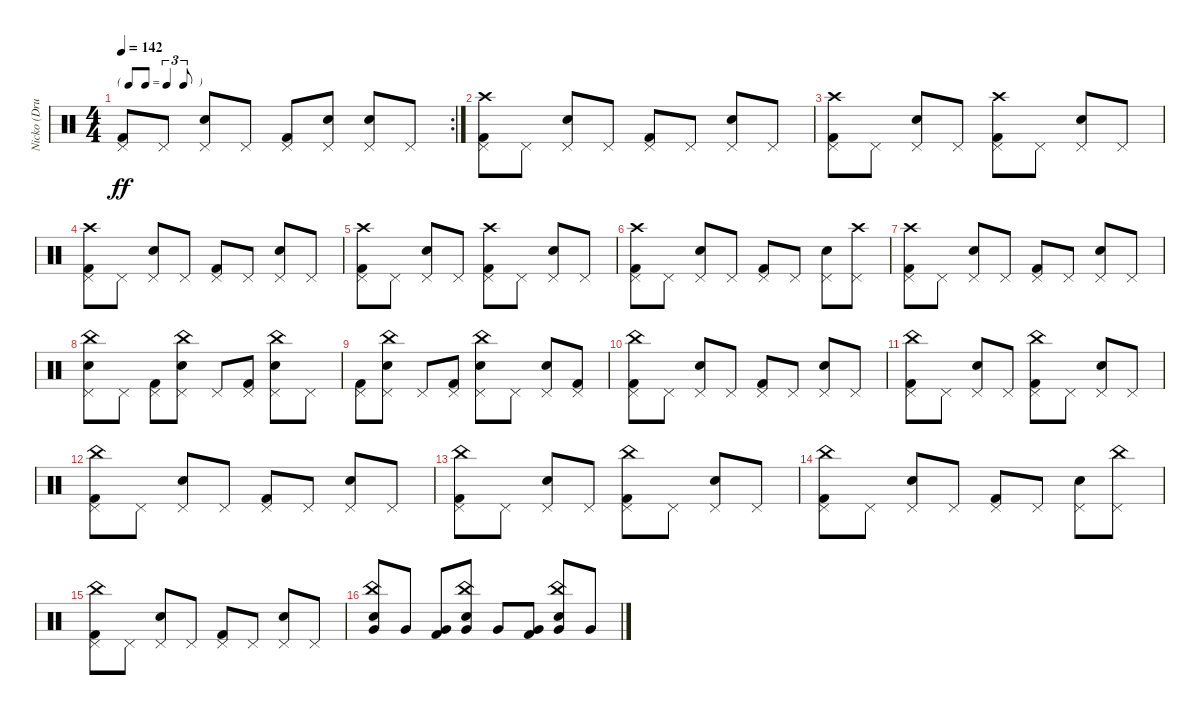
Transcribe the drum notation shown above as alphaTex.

\track ("Nicko (Drums)" "Nicko (Dru") {instrument percussion}
\staff {score}
\articulation defaults
\rc 2
\ts (4 4)
\tf triplet8th
\tempo 142
\clef neutral
\ks c
("Kick (hit) 2" "Pedal Hi-Hat (hit)").8{dy ff} "Pedal Hi-Hat (hit)".8 ("Electric Snare (hit)" "Pedal Hi-Hat (hit)").8 "Pedal Hi-Hat (hit)".8 ("Kick (hit) 2" "Pedal Hi-Hat (hit)").8 ("Electric Snare (hit)" "Pedal Hi-Hat (hit)").8 ("Electric Snare (hit)" "Pedal Hi-Hat (hit)").8 "Pedal Hi-Hat (hit)".8 |
("Kick (hit) 2" "Pedal Hi-Hat (hit)" "Crash high (hit)").8 "Pedal Hi-Hat (hit)".8 ("Electric Snare (hit)" "Pedal Hi-Hat (hit)").8 "Pedal Hi-Hat (hit)".8 ("Kick (hit) 2" "Pedal Hi-Hat (hit)").8 "Pedal Hi-Hat (hit)".8 ("Electric Snare (hit)" "Pedal Hi-Hat (hit)").8 "Pedal Hi-Hat (hit)".8 |
("Kick (hit) 2" "Pedal Hi-Hat (hit)" "Crash high (hit)").8 "Pedal Hi-Hat (hit)".8 ("Electric Snare (hit)" "Pedal Hi-Hat (hit)").8 "Pedal Hi-Hat (hit)".8 ("Kick (hit) 2" "Pedal Hi-Hat (hit)" "Crash high (hit)").8 "Pedal Hi-Hat (hit)".8 ("Electric Snare (hit)" "Pedal Hi-Hat (hit)").8 "Pedal Hi-Hat (hit)".8 |
("Kick (hit) 2" "Pedal Hi-Hat (hit)" "Crash high (hit)").8 "Pedal Hi-Hat (hit)".8 ("Electric Snare (hit)" "Pedal Hi-Hat (hit)").8 "Pedal Hi-Hat (hit)".8 ("Kick (hit) 2" "Pedal Hi-Hat (hit)").8 "Pedal Hi-Hat (hit)".8 ("Electric Snare (hit)" "Pedal Hi-Hat (hit)").8 "Pedal Hi-Hat (hit)".8 |
("Kick (hit) 2" "Pedal Hi-Hat (hit)" "Crash high (hit)").8 "Pedal Hi-Hat (hit)".8 ("Electric Snare (hit)" "Pedal Hi-Hat (hit)").8 "Pedal Hi-Hat (hit)".8 ("Kick (hit) 2" "Pedal Hi-Hat (hit)" "Crash high (hit)").8 "Pedal Hi-Hat (hit)".8 ("Electric Snare (hit)" "Pedal Hi-Hat (hit)").8 "Pedal Hi-Hat (hit)".8 |
("Kick (hit) 2" "Pedal Hi-Hat (hit)" "Crash high (hit)").8 "Pedal Hi-Hat (hit)".8 ("Electric Snare (hit)" "Pedal Hi-Hat (hit)").8 "Pedal Hi-Hat (hit)".8 ("Kick (hit) 2" "Pedal Hi-Hat (hit)").8 "Pedal Hi-Hat (hit)".8 ("Electric Snare (hit)" "Pedal Hi-Hat (hit)").8 ("Pedal Hi-Hat (hit)" "Crash high (hit)").8 |
("Kick (hit) 2" "Pedal Hi-Hat (hit)" "Crash high (hit)").8 "Pedal Hi-Hat (hit)".8 ("Electric Snare (hit)" "Pedal Hi-Hat (hit)").8 "Pedal Hi-Hat (hit)".8 ("Kick (hit) 2" "Pedal Hi-Hat (hit)").8 "Pedal Hi-Hat (hit)".8 ("Electric Snare (hit)" "Pedal Hi-Hat (hit)").8 "Pedal Hi-Hat (hit)".8 |
("Electric Snare (hit)" "Pedal Hi-Hat (hit)" "China (hit)").8 "Pedal Hi-Hat (hit)".8 ("Kick (hit) 2" "Pedal Hi-Hat (hit)").8 ("Electric Snare (hit)" "Pedal Hi-Hat (hit)" "China (hit)").8 "Pedal Hi-Hat (hit)".8 ("Kick (hit) 2" "Pedal Hi-Hat (hit)").8 ("Electric Snare (hit)" "Pedal Hi-Hat (hit)" "China (hit)").8 "Pedal Hi-Hat (hit)".8 |
("Kick (hit) 2" "Pedal Hi-Hat (hit)").8 ("Electric Snare (hit)" "Pedal Hi-Hat (hit)" "China (hit)").8 "Pedal Hi-Hat (hit)".8 ("Kick (hit) 2" "Pedal Hi-Hat (hit)").8 ("Electric Snare (hit)" "Pedal Hi-Hat (hit)" "China (hit)").8 "Pedal Hi-Hat (hit)".8 ("Electric Snare (hit)" "Pedal Hi-Hat (hit)").8 ("Kick (hit) 2" "Pedal Hi-Hat (hit)").8 |
("Kick (hit) 2" "Pedal Hi-Hat (hit)" "China (hit)").8 "Pedal Hi-Hat (hit)".8 ("Electric Snare (hit)" "Pedal Hi-Hat (hit)").8 "Pedal Hi-Hat (hit)".8 ("Kick (hit) 2" "Pedal Hi-Hat (hit)").8 "Pedal Hi-Hat (hit)".8 ("Electric Snare (hit)" "Pedal Hi-Hat (hit)").8 "Pedal Hi-Hat (hit)".8 |
("Kick (hit) 2" "Pedal Hi-Hat (hit)" "China (hit)").8 "Pedal Hi-Hat (hit)".8 ("Electric Snare (hit)" "Pedal Hi-Hat (hit)").8 "Pedal Hi-Hat (hit)".8 ("Kick (hit) 2" "Pedal Hi-Hat (hit)" "China (hit)").8 "Pedal Hi-Hat (hit)".8 ("Electric Snare (hit)" "Pedal Hi-Hat (hit)").8 "Pedal Hi-Hat (hit)".8 |
("Kick (hit) 2" "Pedal Hi-Hat (hit)" "China (hit)").8 "Pedal Hi-Hat (hit)".8 ("Electric Snare (hit)" "Pedal Hi-Hat (hit)").8 "Pedal Hi-Hat (hit)".8 ("Kick (hit) 2" "Pedal Hi-Hat (hit)").8 "Pedal Hi-Hat (hit)".8 ("Electric Snare (hit)" "Pedal Hi-Hat (hit)").8 "Pedal Hi-Hat (hit)".8 |
("Kick (hit) 2" "Pedal Hi-Hat (hit)" "China (hit)").8 "Pedal Hi-Hat (hit)".8 ("Electric Snare (hit)" "Pedal Hi-Hat (hit)").8 "Pedal Hi-Hat (hit)".8 ("Kick (hit) 2" "Pedal Hi-Hat (hit)" "China (hit)").8 "Pedal Hi-Hat (hit)".8 ("Electric Snare (hit)" "Pedal Hi-Hat (hit)").8 "Pedal Hi-Hat (hit)".8 |
("Kick (hit) 2" "Pedal Hi-Hat (hit)" "China (hit)").8 "Pedal Hi-Hat (hit)".8 ("Electric Snare (hit)" "Pedal Hi-Hat (hit)").8 "Pedal Hi-Hat (hit)".8 ("Kick (hit) 2" "Pedal Hi-Hat (hit)").8 "Pedal Hi-Hat (hit)".8 ("Electric Snare (hit)" "Pedal Hi-Hat (hit)").8 ("Pedal Hi-Hat (hit)" "China (hit)").8 |
("Kick (hit) 2" "Pedal Hi-Hat (hit)" "China (hit)").8 "Pedal Hi-Hat (hit)".8 ("Electric Snare (hit)" "Pedal Hi-Hat (hit)").8 "Pedal Hi-Hat (hit)".8 ("Kick (hit) 2" "Pedal Hi-Hat (hit)").8 "Pedal Hi-Hat (hit)".8 ("Electric Snare (hit)" "Pedal Hi-Hat (hit)").8 "Pedal Hi-Hat (hit)".8 |
("Electric Snare (hit)" "Very Low Tom (hit)" "China (hit)").8 "Very Low Tom (hit)".8 ("Kick (hit) 2" "Very Low Tom (hit)").8 ("Electric Snare (hit)" "Very Low Tom (hit)" "China (hit)").8 "Very Low Tom (hit)".8 ("Kick (hit) 2" "Very Low Tom (hit)").8 ("Electric Snare (hit)" "Very Low Tom (hit)" "China (hit)").8 "Very Low Tom (hit)".8
